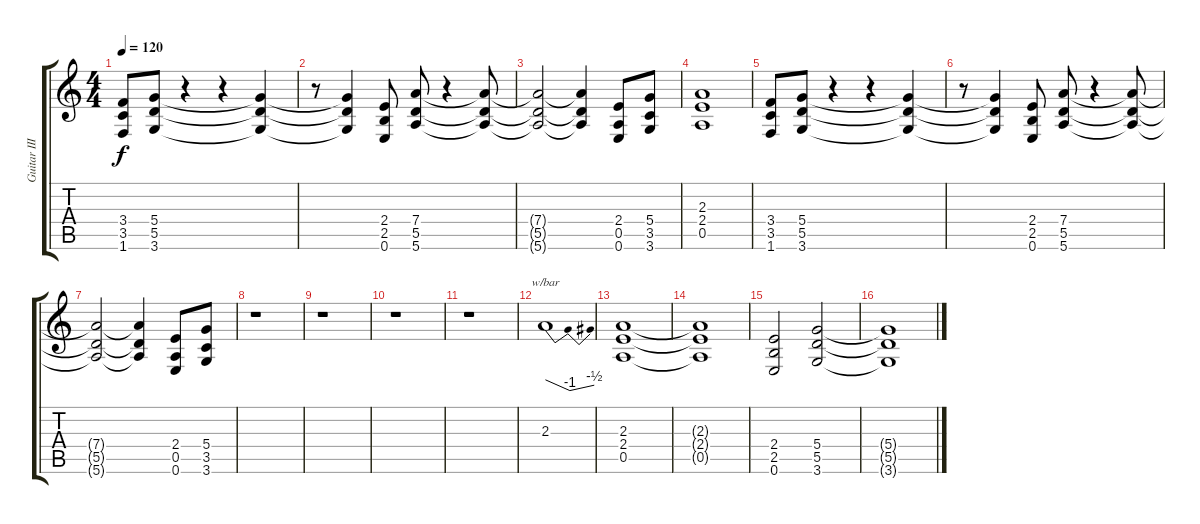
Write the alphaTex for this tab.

\track ("Guitar III" "Guitar III") {instrument overdrivenguitar}
\staff {score tabs}
\tuning (E4 B3 G3 D3 A2 E2) {hide}
\ts (4 4)
\tempo 120
\clef g2
\ks c
(3.4 3.5 1.6).8{dy f} (5.4 5.5 3.6).8 r.4 r.4 (5.4{t} 5.5{t} 3.6{t}).4 |
r.8 (5.4{t} 5.5{t} 3.6{t}).4 (2.4 2.5 0.6).8 (7.4 5.5 5.6).8 r.4 (7.4{t} 5.5{t} 5.6{t}).8 |
(7.4{t} 5.5{t} 5.6{t}).2 (7.4{t} 5.5{t} 5.6{t}).4 (2.4 0.5 0.6).8 (5.4 3.5 3.6).8 |
(2.3 2.4 0.5).1 |
(3.4 3.5 1.6).8 (5.4 5.5 3.6).8 r.4 r.4 (5.4{t} 5.5{t} 3.6{t}).4 |
r.8 (5.4{t} 5.5{t} 3.6{t}).4 (2.4 2.5 0.6).8 (7.4 5.5 5.6).8 r.4 (7.4{t} 5.5{t} 5.6{t}).8 |
(7.4{t} 5.5{t} 5.6{t}).2 (7.4{t} 5.5{t} 5.6{t}).4 (2.4 0.5 0.6).8 (5.4 3.5 3.6).8 |
r.1 |
r.1 |
r.1 |
r.1 |
2.3.1{tbe (dip default 0 0 30 -4 60 -2)} |
(2.3 2.4 0.5).1 |
(2.3{t} 2.4{t} 0.5{t}).1 |
(2.4 2.5 0.6).2 (5.4 5.5 3.6).2 |
(5.4{t} 5.5{t} 3.6{t}).1
